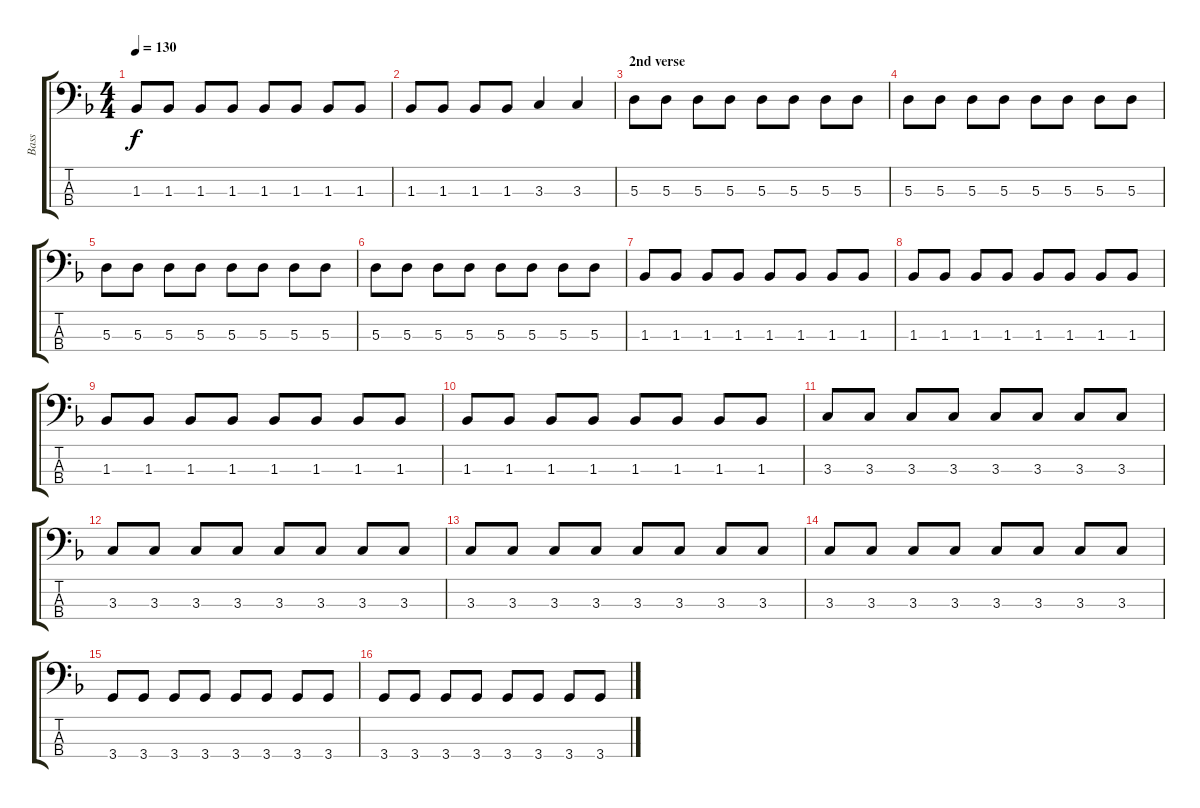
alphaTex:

\track ("Bass" "Bass") {instrument electricbasspick}
\staff {score tabs}
\tuning (G2 D2 A1 E1) {hide}
\ts (4 4)
\tempo 130
\clef f4
\ks dminor
1.3.8{dy f} 1.3.8 1.3.8 1.3.8 1.3.8 1.3.8 1.3.8 1.3.8 |
1.3.8 1.3.8 1.3.8 1.3.8 3.3.4 3.3.4 |
\section ("" "2nd verse")
5.3.8 5.3.8 5.3.8 5.3.8 5.3.8 5.3.8 5.3.8 5.3.8 |
5.3.8 5.3.8 5.3.8 5.3.8 5.3.8 5.3.8 5.3.8 5.3.8 |
5.3.8 5.3.8 5.3.8 5.3.8 5.3.8 5.3.8 5.3.8 5.3.8 |
5.3.8 5.3.8 5.3.8 5.3.8 5.3.8 5.3.8 5.3.8 5.3.8 |
1.3.8 1.3.8 1.3.8 1.3.8 1.3.8 1.3.8 1.3.8 1.3.8 |
1.3.8 1.3.8 1.3.8 1.3.8 1.3.8 1.3.8 1.3.8 1.3.8 |
1.3.8 1.3.8 1.3.8 1.3.8 1.3.8 1.3.8 1.3.8 1.3.8 |
1.3.8 1.3.8 1.3.8 1.3.8 1.3.8 1.3.8 1.3.8 1.3.8 |
3.3.8 3.3.8 3.3.8 3.3.8 3.3.8 3.3.8 3.3.8 3.3.8 |
3.3.8 3.3.8 3.3.8 3.3.8 3.3.8 3.3.8 3.3.8 3.3.8 |
3.3.8 3.3.8 3.3.8 3.3.8 3.3.8 3.3.8 3.3.8 3.3.8 |
3.3.8 3.3.8 3.3.8 3.3.8 3.3.8 3.3.8 3.3.8 3.3.8 |
3.4.8 3.4.8 3.4.8 3.4.8 3.4.8 3.4.8 3.4.8 3.4.8 |
3.4.8 3.4.8 3.4.8 3.4.8 3.4.8 3.4.8 3.4.8 3.4.8
